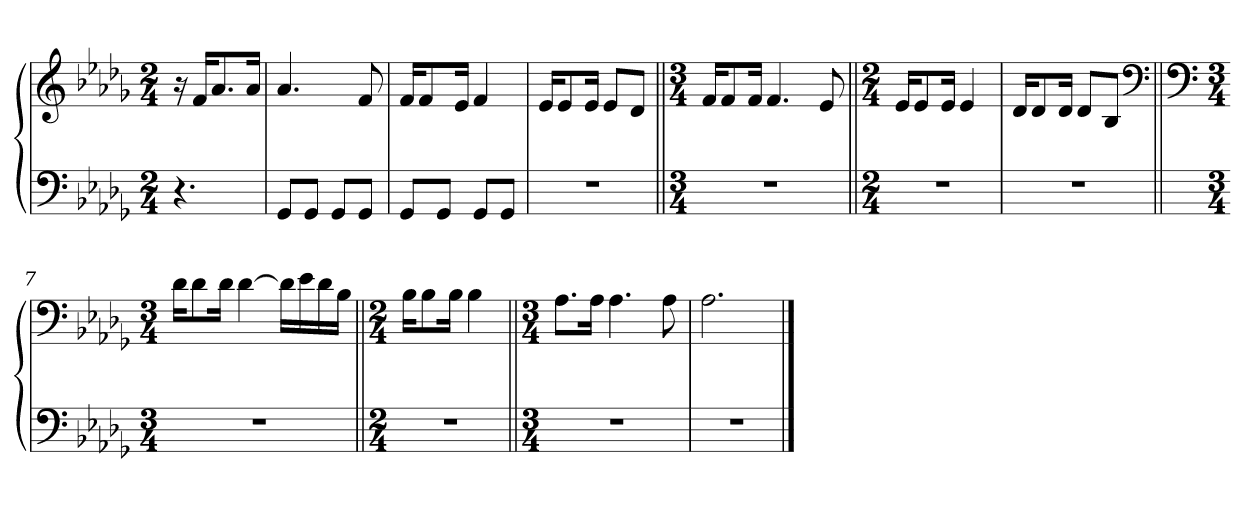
**kern	**kern
*part1	*part1
*staff2	*staff1
*clefF4	*clefG2
*k[b-e-a-d-g-]	*k[b-e-a-d-g-]
*M2/4	*M2/4
=	=
4.r	16r
.	16f/KL
.	8.a-/
.	16a-/Jk
=1	=1
8GG-/L	4.a-/
8GG-/J	.
8GG-/L	.
8GG-/J	8f/
=2	=2
8GG-/L	16f/KL
.	8f/
8GG-/J	.
.	16e-/Jk
8GG-/L	4f/
8GG-/J	.
=3	=3
2r	16e-/KL
.	8e-/
.	16e-/Jk
.	8e-/L
.	8d-/J
=4||	=4||
*M3/4	*M3/4
2.r	16f/KL
.	8f/
.	16f/Jk
.	4.f/
.	8e-/
=5||	=5||
*M2/4	*M2/4
2r	16e-/KL
.	8e-/
.	16e-/Jk
.	4e-/
=6	=6
2r	16d-/KL
.	8d-/
.	16d-/Jk
.	8d-/L
.	8B-/J
*	*clefF4
=7||	=7||
*	*clefF4
*M3/4	*M3/4
2.r	16d-\KL
.	8d-\
.	16d-\Jk
.	[4d-\
.	16d-\LL]
.	16e-\
.	16d-\
.	16B-\JJ
=8||	=8||
*M2/4	*M2/4
2r	16B-\KL
.	8B-\
.	16B-\Jk
.	4B-\
=9||	=9||
*M3/4	*M3/4
2.r	8.A-\L
.	16A-\Jk
.	4.A-\
.	8A-\
=10	=10
2.r	2.A-\
==	==
*-	*-
